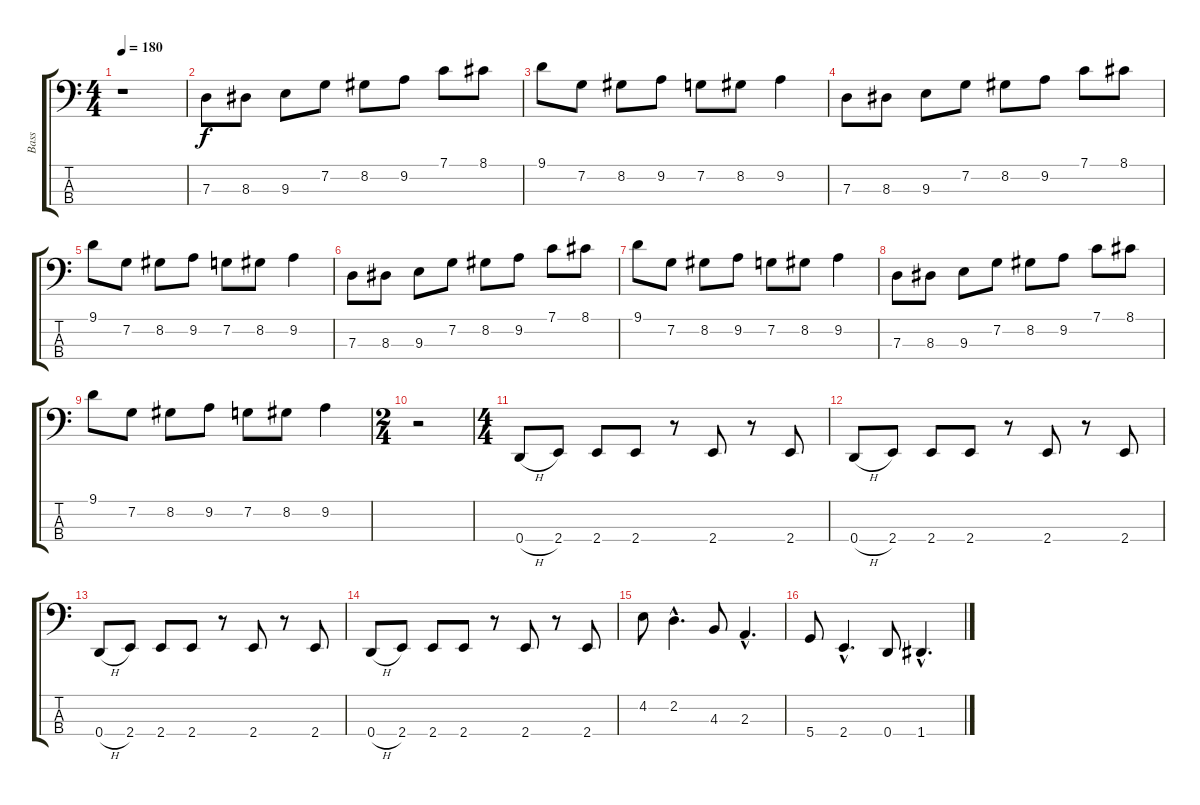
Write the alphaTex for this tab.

\track ("Bass" "Bass") {instrument acousticbass}
\staff {score tabs}
\tuning (F2 C2 G1 D1) {hide}
\ts (4 4)
\tempo 180
\clef f4
\ks c
r.1{dy f instrument acousticbass} |
7.3.8 8.3.8 9.3.8 7.2.8 8.2.8 9.2.8 7.1.8 8.1.8 |
9.1.8 7.2.8 8.2.8 9.2.8 7.2.8 8.2.8 9.2.4 |
7.3.8 8.3.8 9.3.8 7.2.8 8.2.8 9.2.8 7.1.8 8.1.8 |
9.1.8 7.2.8 8.2.8 9.2.8 7.2.8 8.2.8 9.2.4 |
7.3.8 8.3.8 9.3.8 7.2.8 8.2.8 9.2.8 7.1.8 8.1.8 |
9.1.8 7.2.8 8.2.8 9.2.8 7.2.8 8.2.8 9.2.4 |
7.3.8 8.3.8 9.3.8 7.2.8 8.2.8 9.2.8 7.1.8 8.1.8 |
9.1.8 7.2.8 8.2.8 9.2.8 7.2.8 8.2.8 9.2.4 |
\ts (2 4)
r.2 |
\ts (4 4)
0.4{h}.8 2.4.8 2.4.8 2.4.8 r.8 2.4.8 r.8 2.4.8 |
0.4{h}.8 2.4.8 2.4.8 2.4.8 r.8 2.4.8 r.8 2.4.8 |
0.4{h}.8 2.4.8 2.4.8 2.4.8 r.8 2.4.8 r.8 2.4.8 |
0.4{h}.8 2.4.8 2.4.8 2.4.8 r.8 2.4.8 r.8 2.4.8 |
4.2.8 2.2{hac}.4{d} 4.3.8 2.3{hac}.4{d} |
5.4.8 2.4{hac}.4{d} 0.4.8 1.4{hac}.4{d}
